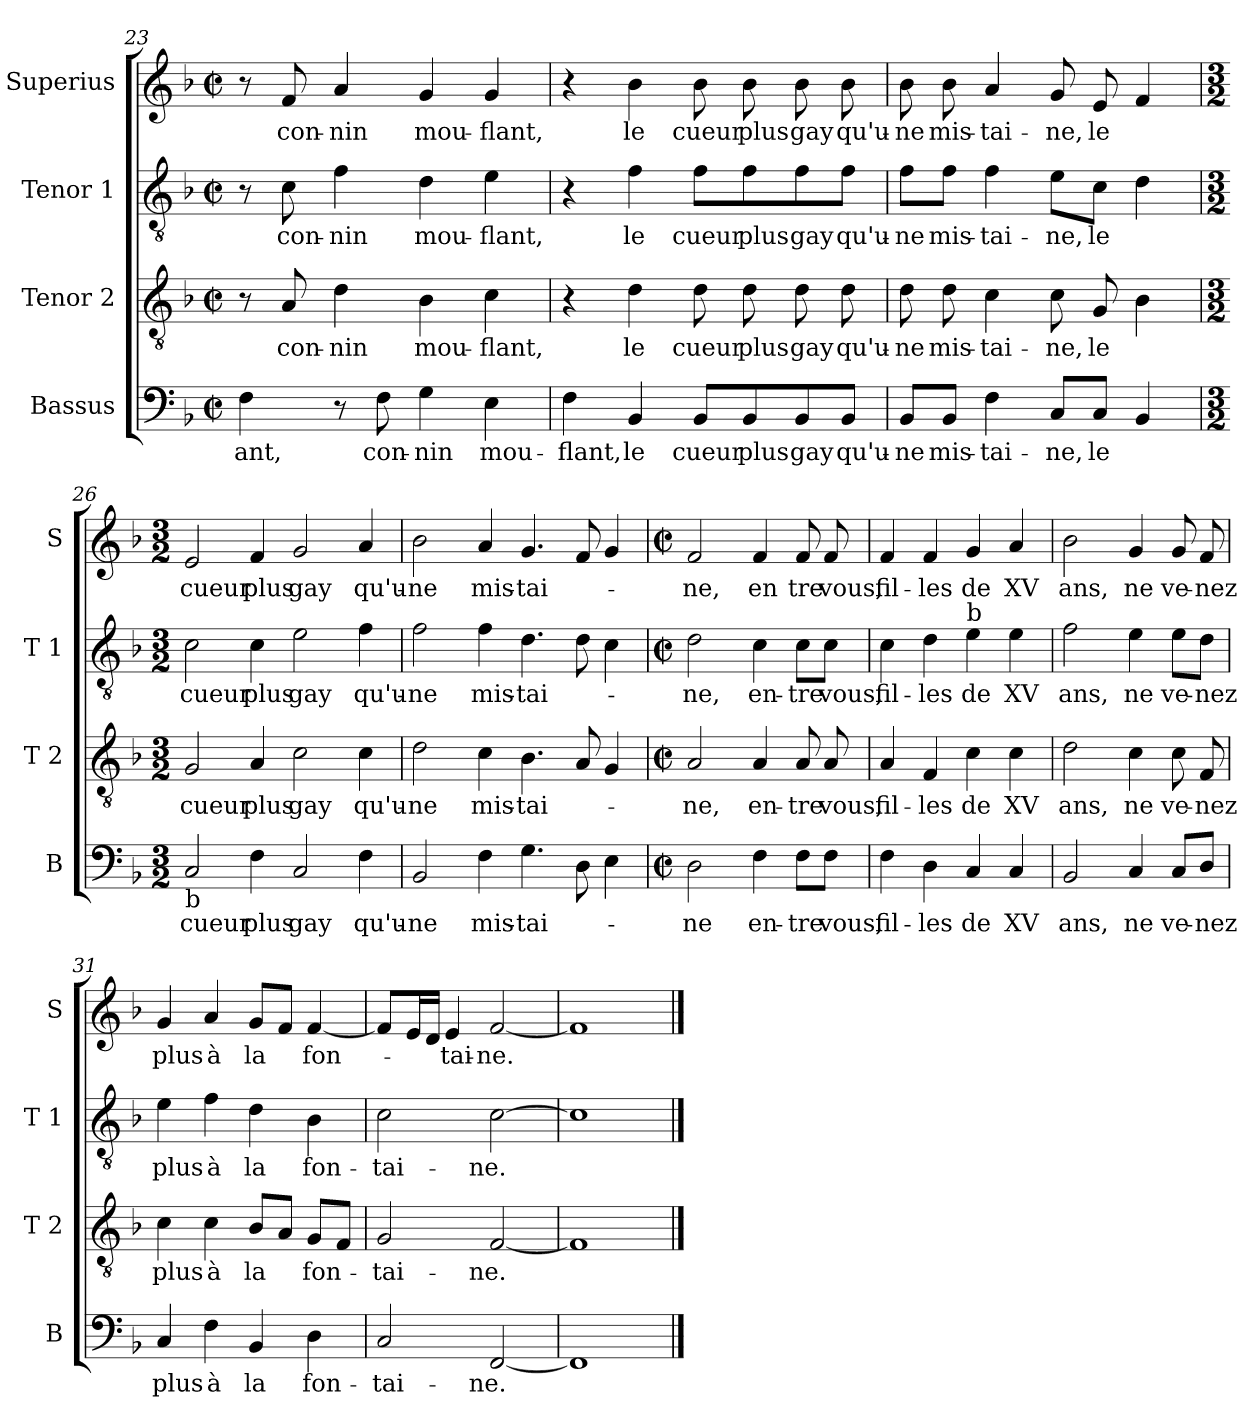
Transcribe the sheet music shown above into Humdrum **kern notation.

**kern	**text	**kern	**text	**kern	**text	**kern	**text
*part4	*part4	*part3	*part3	*part2	*part2	*part1	*part1
*staff4	*staff4	*staff3	*staff3	*staff2	*staff2	*staff1	*staff1
*I"Bassus	*	*I"Tenor 2	*	*I"Tenor 1	*	*I"Superius	*
*I'B	*	*I'T 2	*	*I'T 1	*	*I'S	*
*clefF4	*	*clefGv2	*	*clefGv2	*	*clefG2	*
*k[b-]	*	*k[b-]	*	*k[b-]	*	*k[b-]	*
*F:	*	*F:	*	*F:	*	*F:	*
*M2/2	*	*M2/2	*	*M2/2	*	*M2/2	*
*met(c|)	*	*met(c|)	*	*met(c|)	*	*met(c|)	*
=23	=23	=23	=23	=23	=23	=23	=23
4F\	-ant,	8r	.	8r	.	8r	.
.	.	8A/	con-	8c\	con-	8f/	con-
8r	.	4d\	-nin	4f\	-nin	4a/	-nin
8F\	con-	.	.	.	.	.	.
4G\	-nin	4B-\	mou-	4d\	mou-	4g/	mou-
4E\	mou-	4c\	-flant,	4e\	-flant,	4g/	-flant,
=24	=24	=24	=24	=24	=24	=24	=24
4F\	-flant,	4r	.	4r	.	4r	.
4BB-/	le	4d\	le	4f\	le	4b-\	le
8BB-/L	cueur	8d\	cueur	8f\L	cueur	8b-\	cueur
8BB-/	plus	8d\	plus	8f\	plus	8b-\	plus
8BB-/	gay	8d\	gay	8f\	gay	8b-\	gay
8BB-/J	qu'u-	8d\	qu'u-	8f\J	qu'u-	8b-\	qu'u-
!!LO:LB:g=z
=25	=25	=25	=25	=25	=25	=25	=25
8BB-/L	-ne	8d\	-ne	8f\L	-ne	8b-\	-ne
8BB-/J	mis-	8d\	mis-	8f\J	mis-	8b-\	mis-
4F\	-tai-	4c\	-tai-	4f\	-tai-	4a/	-tai-
8C/L	-ne,	8c\	-ne,	8e\L	-ne,	8g/	-ne,
8C/J	le	8G/	le	8c\J	le	8e/	le
4BB-/	.	4B-\	.	4d\	.	4f/	.
=26	=26	=26	=26	=26	=26	=26	=26
*M3/2	*	*M3/2	*	*M3/2	*	*M3/2	*
!LO:TX:b:t=b	!	!	!	!	!	!	!
2C/	cueur	2G/	cueur	2c\	cueur	2e/	cueur
4F\	plus	4A/	plus	4c\	plus	4f/	plus
2C/	gay	2c\	gay	2e\	gay	2g/	gay
4F\	qu'u-	4c\	qu'u-	4f\	qu'u-	4a/	qu'u-
=27	=27	=27	=27	=27	=27	=27	=27
2BB-/	-ne	2d\	-ne	2f\	-ne	2b-\	-ne
4F\	mis-	4c\	mis-	4f\	mis-	4a/	mis-
4.G\	-tai-	4.B-\	-tai-	4.d\	-tai-	4.g/	-tai-
8D\	.	8A/	.	8d\	.	8f/	.
4E\	.	4G/	.	4c\	.	4g/	.
=28	=28	=28	=28	=28	=28	=28	=28
*M2/2	*	*M2/2	*	*M2/2	*	*M2/2	*
*met(c|)	*	*met(c|)	*	*met(c|)	*	*met(c|)	*
2D\	-ne	2A/	-ne,	2d\	-ne,	2f/	-ne,
4F\	en-	4A/	en-	4c\	en-	4f/	en
8F\L	-tre	8A/	-tre	8c\L	-tre	8f/	tre
8F\J	vous,	8A/	vous,	8c\J	vous,	8f/	vous,
!!LO:LB:g=z
=29	=29	=29	=29	=29	=29	=29	=29
4F\	fil-	4A/	fil-	4c\	fil-	4f/	fil-
4D\	-les	4F/	-les	4d\	-les	4f/	-les
!	!	!	!	!LO:TX:a:t=b	!	!	!
4C/	de	4c\	de	4e\	de	4g/	de
4C/	XV	4c\	XV	4e\	XV	4a/	XV
=30	=30	=30	=30	=30	=30	=30	=30
2BB-/	ans,	2d\	ans,	2f\	ans,	2b-\	ans,
4C/	ne	4c\	ne	4e\	ne	4g/	ne
8C/L	ve-	8c\	ve-	8e\L	ve-	8g/	ve-
8D/J	-nez	8F/	-nez	8d\J	-nez	8f/	-nez
=31	=31	=31	=31	=31	=31	=31	=31
4C/	plus	4c\	plus	4e\	plus	4g/	plus
4F\	à	4c\	à	4f\	à	4a/	à
4BB-/	la	8B-/L	la	4d\	la	8g/L	la
.	.	8A/J	.	.	.	8f/J	.
4D\	fon-	8G/L	fon-	4B-\	fon-	[4f/	fon-
.	.	8F/J	.	.	.	.	.
=32	=32	=32	=32	=32	=32	=32	=32
2C/	-tai-	2G/	-tai-	2c\	-tai-	8f/L]	.
.	.	.	.	.	.	16e/L	.
.	.	.	.	.	.	16d/JJ	.
.	.	.	.	.	.	4e/	-tai-
[2FF/	-ne.	[2F/	-ne.	[2c\	-ne.	[2f/	-ne.
=33	=33	=33	=33	=33	=33	=33	=33
1FF]	.	1F]	.	1c]	.	1f]	.
==	==	==	==	==	==	==	==
*-	*-	*-	*-	*-	*-	*-	*-
